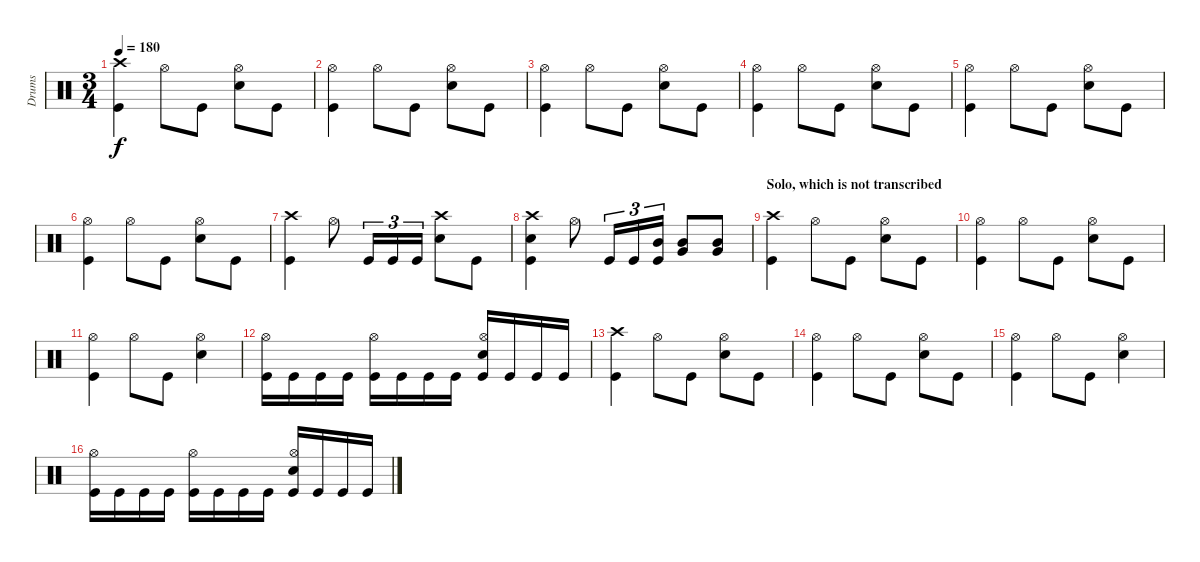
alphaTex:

\track ("Drums" "Drums") {instrument percussion}
\staff {score}
\articulation defaults
\ts (3 4)
\tempo 180
\clef neutral
\ks c
("Crash high (hit)" "Kick (hit)").4{dy f} "Hi-Hat (open)".8 "Kick (hit)".8 ("Hi-Hat (open)" "Snare (hit) 2").8 "Kick (hit)".8 |
("Hi-Hat (open)" "Kick (hit)").4 "Hi-Hat (open)".8 "Kick (hit)".8 ("Hi-Hat (open)" "Snare (hit) 2").8 "Kick (hit)".8 |
("Hi-Hat (open)" "Kick (hit)").4 "Hi-Hat (open)".8 "Kick (hit)".8 ("Hi-Hat (open)" "Snare (hit) 2").8 "Kick (hit)".8 |
("Hi-Hat (open)" "Kick (hit)").4 "Hi-Hat (open)".8 "Kick (hit)".8 ("Hi-Hat (open)" "Snare (hit) 2").8 "Kick (hit)".8 |
("Hi-Hat (open)" "Kick (hit)").4 "Hi-Hat (open)".8 "Kick (hit)".8 ("Hi-Hat (open)" "Snare (hit) 2").8 "Kick (hit)".8 |
("Hi-Hat (open)" "Kick (hit)").4 "Hi-Hat (open)".8 "Kick (hit)".8 ("Hi-Hat (open)" "Snare (hit) 2").8 "Kick (hit)".8 |
("Crash high (hit)" "Kick (hit)").4 "Hi-Hat (open)".8 "Kick (hit)".16{tu (3 2)} "Kick (hit)".16{tu (3 2)} "Kick (hit)".16{tu (3 2)} ("Crash high (hit)" "Snare (hit) 2").8 "Kick (hit)".8 |
("Crash high (hit)" "Snare (hit) 2" "Kick (hit)").4 "Hi-Hat (open)".8 "Kick (hit)".16{tu (3 2)} "Kick (hit)".16{tu (3 2)} ("Mid Tom (hit)" "Kick (hit)").16{tu (3 2)} ("Mid Tom (hit)" "Very Low Tom (hit)").8 ("Mid Tom (hit)" "Very Low Tom (hit)").8 |
\section ("" "Solo, which is not transcribed")
("Crash high (hit)" "Kick (hit)").4 "Hi-Hat (open)".8 "Kick (hit)".8 ("Hi-Hat (open)" "Snare (hit) 2").8 "Kick (hit)".8 |
("Hi-Hat (open)" "Kick (hit)").4 "Hi-Hat (open)".8 "Kick (hit)".8 ("Hi-Hat (open)" "Snare (hit) 2").8 "Kick (hit)".8 |
("Hi-Hat (open)" "Kick (hit)").4 "Hi-Hat (open)".8 "Kick (hit)".8 ("Hi-Hat (open)" "Snare (hit) 2").4 |
("Hi-Hat (open)" "Kick (hit)").16 "Kick (hit)".16 "Kick (hit)".16 "Kick (hit)".16 ("Hi-Hat (open)" "Kick (hit)").16 "Kick (hit)".16 "Kick (hit)".16 "Kick (hit)".16 ("Hi-Hat (open)" "Snare (hit) 2" "Kick (hit)").16 "Kick (hit)".16 "Kick (hit)".16 "Kick (hit)".16 |
("Crash high (hit)" "Kick (hit)").4 "Hi-Hat (open)".8 "Kick (hit)".8 ("Hi-Hat (open)" "Snare (hit) 2").8 "Kick (hit)".8 |
("Hi-Hat (open)" "Kick (hit)").4 "Hi-Hat (open)".8 "Kick (hit)".8 ("Hi-Hat (open)" "Snare (hit) 2").8 "Kick (hit)".8 |
("Hi-Hat (open)" "Kick (hit)").4 "Hi-Hat (open)".8 "Kick (hit)".8 ("Hi-Hat (open)" "Snare (hit) 2").4 |
("Hi-Hat (open)" "Kick (hit)").16 "Kick (hit)".16 "Kick (hit)".16 "Kick (hit)".16 ("Hi-Hat (open)" "Kick (hit)").16 "Kick (hit)".16 "Kick (hit)".16 "Kick (hit)".16 ("Hi-Hat (open)" "Snare (hit) 2" "Kick (hit)").16 "Kick (hit)".16 "Kick (hit)".16 "Kick (hit)".16
